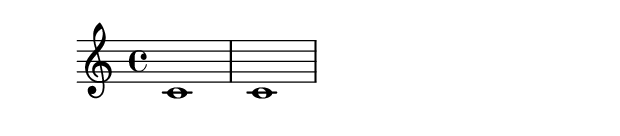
\version "2.11.51"

\header {
  texidoc = "The number of pages in a score can be forced by setting
@code{page-count} in the (book-level) paper block."
}

#(set-default-paper-size "a6")

\book {
  \paper { page-count = 2}
  \score { {c'1 c'1} }
}